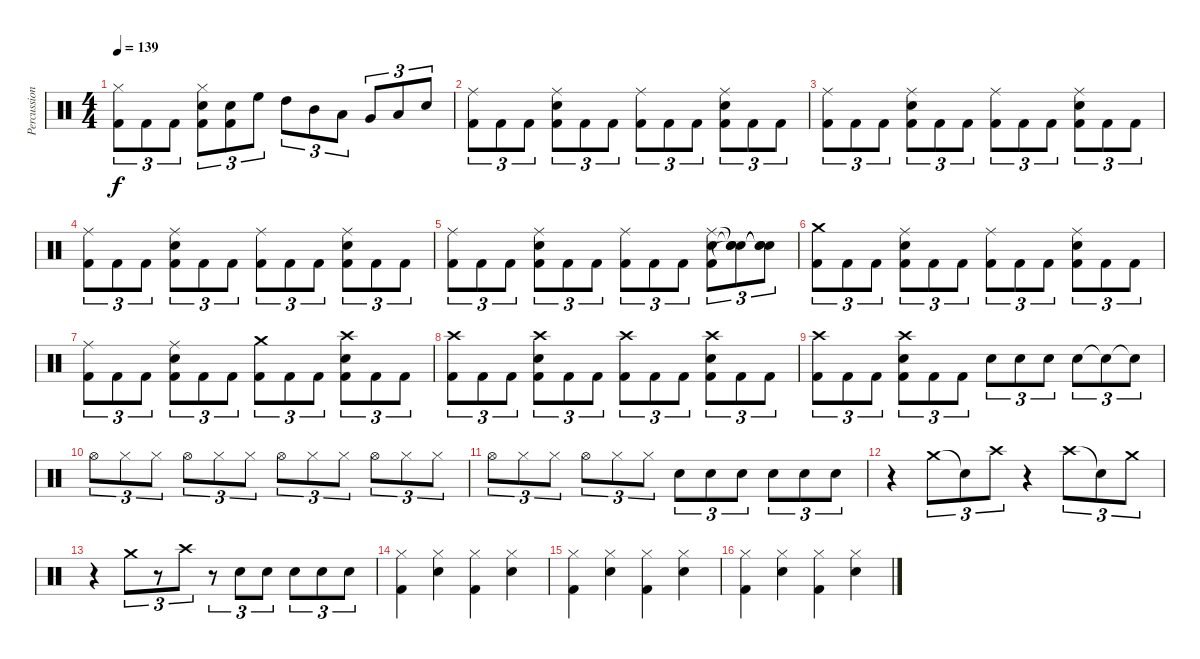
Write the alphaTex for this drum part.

\track ("Percussions" "Percussion") {instrument percussion}
\staff {score}
\articulation defaults
\ts (4 4)
\tempo 139
\clef neutral
\ks c
("Hi-Hat (closed)" "Kick (hit) 2").8{tu (3 2) dy f} "Kick (hit) 2".8{tu (3 2)} "Kick (hit) 2".8{tu (3 2)} ("Hi-Hat (closed)" "Snare (hit) 2" "Kick (hit) 2").8{tu (3 2)} ("Snare (hit) 2" "Kick (hit) 2").8{tu (3 2)} "High Floor Tom (hit)".8{tu (3 2)} "High Tom (hit)".8{tu (3 2)} "Mid Tom (hit)".8{tu (3 2)} "Low Tom (hit)".8{tu (3 2)} "Very Low Tom (hit)".8{tu (3 2)} "Low Floor Tom (hit)".8{tu (3 2)} "Snare (hit) 2".8{tu (3 2)} |
("Ride (middle)" "Kick (hit) 2").8{tu (3 2)} "Kick (hit) 2".8{tu (3 2)} "Kick (hit) 2".8{tu (3 2)} ("Ride (middle)" "Snare (hit) 2" "Kick (hit) 2").8{tu (3 2)} "Kick (hit) 2".8{tu (3 2)} "Kick (hit) 2".8{tu (3 2)} ("Ride (middle)" "Kick (hit) 2").8{tu (3 2)} "Kick (hit) 2".8{tu (3 2)} "Kick (hit) 2".8{tu (3 2)} ("Ride (middle)" "Snare (hit) 2" "Kick (hit) 2").8{tu (3 2)} "Kick (hit) 2".8{tu (3 2)} "Kick (hit) 2".8{tu (3 2)} |
("Ride (middle)" "Kick (hit) 2").8{tu (3 2)} "Kick (hit) 2".8{tu (3 2)} "Kick (hit) 2".8{tu (3 2)} ("Ride (middle)" "Snare (hit) 2" "Kick (hit) 2").8{tu (3 2)} "Kick (hit) 2".8{tu (3 2)} "Kick (hit) 2".8{tu (3 2)} ("Ride (middle)" "Kick (hit) 2").8{tu (3 2)} "Kick (hit) 2".8{tu (3 2)} "Kick (hit) 2".8{tu (3 2)} ("Ride (middle)" "Snare (hit) 2" "Kick (hit) 2").8{tu (3 2)} "Kick (hit) 2".8{tu (3 2)} "Kick (hit) 2".8{tu (3 2)} |
("Ride (middle)" "Kick (hit) 2").8{tu (3 2)} "Kick (hit) 2".8{tu (3 2)} "Kick (hit) 2".8{tu (3 2)} ("Ride (middle)" "Snare (hit) 2" "Kick (hit) 2").8{tu (3 2)} "Kick (hit) 2".8{tu (3 2)} "Kick (hit) 2".8{tu (3 2)} ("Ride (middle)" "Kick (hit) 2").8{tu (3 2)} "Kick (hit) 2".8{tu (3 2)} "Kick (hit) 2".8{tu (3 2)} ("Ride (middle)" "Snare (hit) 2" "Kick (hit) 2").8{tu (3 2)} "Kick (hit) 2".8{tu (3 2)} "Kick (hit) 2".8{tu (3 2)} |
("Ride (middle)" "Kick (hit) 2").8{tu (3 2)} "Kick (hit) 2".8{tu (3 2)} "Kick (hit) 2".8{tu (3 2)} ("Ride (middle)" "Snare (hit) 2" "Kick (hit) 2").8{tu (3 2)} "Kick (hit) 2".8{tu (3 2)} "Kick (hit) 2".8{tu (3 2)} ("Ride (middle)" "Kick (hit) 2").8{tu (3 2)} "Kick (hit) 2".8{tu (3 2)} "Kick (hit) 2".8{tu (3 2)} ("Ride (middle)" "Snare (hit) 2" "Kick (hit) 2").8{tu (3 2)} ("Snare (hit)"{t} "Snare (hit)"{t} "Snare (hit)"{t}).8{tu (3 2)} ("Snare (hit)"{t} "Snare (hit)"{t} "Snare (hit)"{t}).8{tu (3 2)} |
("Crash medium (hit)" "Kick (hit) 2").8{tu (3 2)} "Kick (hit) 2".8{tu (3 2)} "Kick (hit) 2".8{tu (3 2)} ("Ride (middle)" "Snare (hit) 2" "Kick (hit) 2").8{tu (3 2)} "Kick (hit) 2".8{tu (3 2)} "Kick (hit) 2".8{tu (3 2)} ("Ride (middle)" "Kick (hit) 2").8{tu (3 2)} "Kick (hit) 2".8{tu (3 2)} "Kick (hit) 2".8{tu (3 2)} ("Ride (middle)" "Snare (hit) 2" "Kick (hit) 2").8{tu (3 2)} "Kick (hit) 2".8{tu (3 2)} "Kick (hit) 2".8{tu (3 2)} |
("Ride (middle)" "Kick (hit) 2").8{tu (3 2)} "Kick (hit) 2".8{tu (3 2)} "Kick (hit) 2".8{tu (3 2)} ("Ride (middle)" "Snare (hit) 2" "Kick (hit) 2").8{tu (3 2)} "Kick (hit) 2".8{tu (3 2)} "Kick (hit) 2".8{tu (3 2)} ("Crash medium (hit)" "Kick (hit) 2").8{tu (3 2)} "Kick (hit) 2".8{tu (3 2)} "Kick (hit) 2".8{tu (3 2)} ("Crash high (hit)" "Snare (hit) 2" "Kick (hit) 2").8{tu (3 2)} "Kick (hit) 2".8{tu (3 2)} "Kick (hit) 2".8{tu (3 2)} |
("Crash high (hit)" "Kick (hit) 2").8{tu (3 2)} "Kick (hit) 2".8{tu (3 2)} "Kick (hit) 2".8{tu (3 2)} ("Crash high (hit)" "Snare (hit) 2" "Kick (hit) 2").8{tu (3 2)} "Kick (hit) 2".8{tu (3 2)} "Kick (hit) 2".8{tu (3 2)} ("Crash high (hit)" "Kick (hit) 2").8{tu (3 2)} "Kick (hit) 2".8{tu (3 2)} "Kick (hit) 2".8{tu (3 2)} ("Crash high (hit)" "Snare (hit) 2" "Kick (hit) 2").8{tu (3 2)} "Kick (hit) 2".8{tu (3 2)} "Kick (hit) 2".8{tu (3 2)} |
("Crash high (hit)" "Kick (hit) 2").8{tu (3 2)} "Kick (hit) 2".8{tu (3 2)} "Kick (hit) 2".8{tu (3 2)} ("Crash high (hit)" "Snare (hit) 2" "Kick (hit) 2").8{tu (3 2)} "Kick (hit) 2".8{tu (3 2)} "Kick (hit) 2".8{tu (3 2)} "Snare (hit) 2".8{tu (3 2)} "Snare (hit) 2".8{tu (3 2)} "Snare (hit) 2".8{tu (3 2)} "Snare (hit) 2".8{tu (3 2)} "Snare (hit)"{t}.8{tu (3 2)} "Snare (hit)"{t}.8{tu (3 2)} |
"Hi-Hat (open)".8{tu (3 2)} "Hi-Hat (closed)".8{tu (3 2)} "Hi-Hat (closed)".8{tu (3 2)} "Hi-Hat (open)".8{tu (3 2)} "Hi-Hat (closed)".8{tu (3 2)} "Hi-Hat (closed)".8{tu (3 2)} "Hi-Hat (open)".8{tu (3 2)} "Hi-Hat (closed)".8{tu (3 2)} "Hi-Hat (closed)".8{tu (3 2)} "Hi-Hat (open)".8{tu (3 2)} "Hi-Hat (closed)".8{tu (3 2)} "Hi-Hat (closed)".8{tu (3 2)} |
"Hi-Hat (open)".8{tu (3 2)} "Hi-Hat (closed)".8{tu (3 2)} "Hi-Hat (closed)".8{tu (3 2)} "Hi-Hat (open)".8{tu (3 2)} "Hi-Hat (closed)".8{tu (3 2)} "Hi-Hat (closed)".8{tu (3 2)} "Snare (hit) 2".8{tu (3 2)} "Snare (hit) 2".8{tu (3 2)} "Snare (hit) 2".8{tu (3 2)} "Snare (hit) 2".8{tu (3 2)} "Snare (hit) 2".8{tu (3 2)} "Snare (hit) 2".8{tu (3 2)} |
r.4 "Crash medium (hit)".8{tu (3 2)} "Snare (hit)"{t}.8{tu (3 2)} "Crash high (hit)".8{tu (3 2)} r.4 "Crash high (hit)".8{tu (3 2)} "Snare (hit)"{t}.8{tu (3 2)} "Crash medium (hit)".8{tu (3 2)} |
r.4 "Crash medium (hit)".8{tu (3 2)} r.8{tu (3 2)} "Crash high (hit)".8{tu (3 2)} r.8{tu (3 2)} "Snare (hit) 2".8{tu (3 2)} "Snare (hit) 2".8{tu (3 2)} "Snare (hit) 2".8{tu (3 2)} "Snare (hit) 2".8{tu (3 2)} "Snare (hit) 2".8{tu (3 2)} |
("Hi-Hat (closed)" "Kick (hit) 2").4 ("Hi-Hat (closed)" "Snare (hit) 2").4 ("Hi-Hat (closed)" "Kick (hit) 2").4 ("Hi-Hat (closed)" "Snare (hit) 2").4 |
("Hi-Hat (closed)" "Kick (hit) 2").4 ("Hi-Hat (closed)" "Snare (hit) 2").4 ("Hi-Hat (closed)" "Kick (hit) 2").4 ("Hi-Hat (closed)" "Snare (hit) 2").4 |
("Hi-Hat (closed)" "Kick (hit) 2").4 ("Hi-Hat (closed)" "Snare (hit) 2").4 ("Hi-Hat (closed)" "Kick (hit) 2").4 ("Hi-Hat (closed)" "Snare (hit) 2").4
